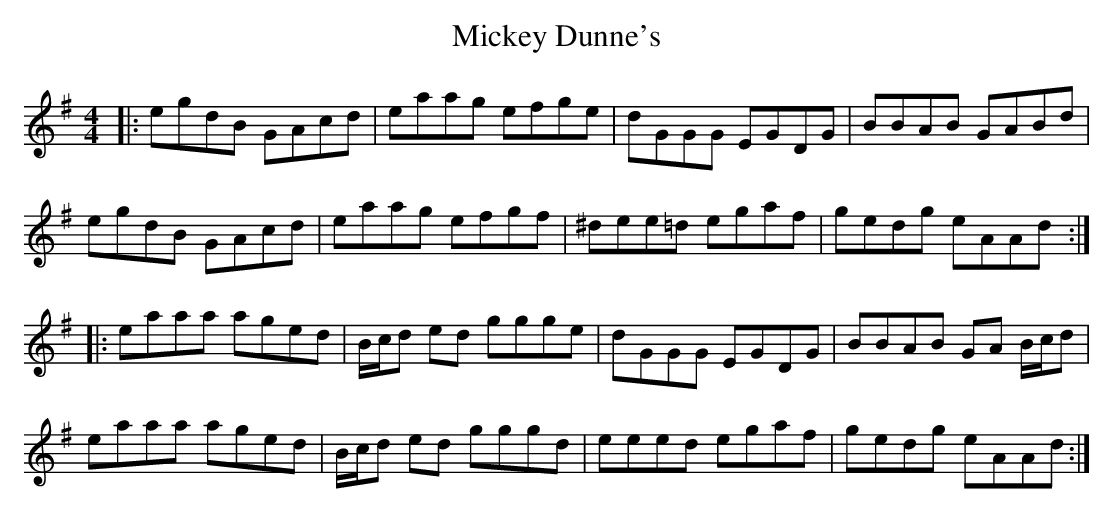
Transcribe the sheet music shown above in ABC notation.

X:1
T: Mickey Dunne's
M: 4/4
L: 1/8
K: Ador
|:egdB GAcd|eaag efge|dGGG EGDG|BBAB GABd|
egdB GAcd|eaag efgf|^dee=d egaf|gedg eAAd:|
|:eaaa aged|B/c/d ed ggge|dGGG EGDG|BBAB GA B/c/d|
eaaa aged|B/c/d ed gggd|eeed egaf|gedg eAAd:|
